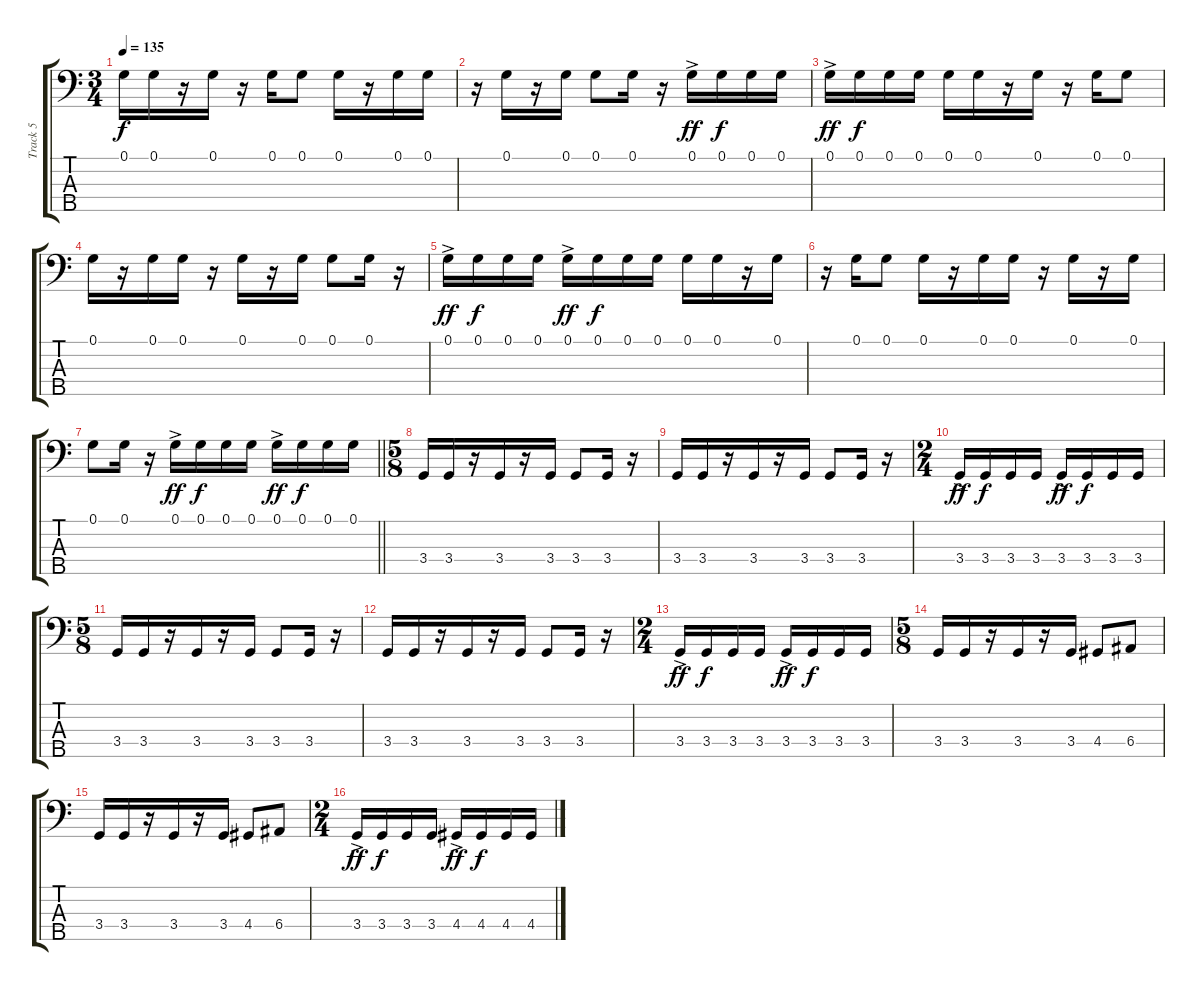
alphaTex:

\track ("Track 5" "Track 5") {instrument electricbassfinger}
\staff {score tabs}
\tuning (G2 D2 A1 E1 B0) {hide}
\ts (3 4)
\tempo 135
\clef f4
\ks c
0.1.16{dy f} 0.1.16 r.16 0.1.16 r.16 0.1.16 0.1.8 0.1.16 r.16 0.1.16 0.1.16 |
r.16 0.1.16 r.16 0.1.16 0.1.8 0.1.16 r.16 0.1{ac}.16{dy ff} 0.1.16{dy f} 0.1.16 0.1.16 |
0.1{ac}.16{dy ff} 0.1.16{dy f} 0.1.16 0.1.16 0.1.16 0.1.16 r.16 0.1.16 r.16 0.1.16 0.1.8 |
0.1.16 r.16 0.1.16 0.1.16 r.16 0.1.16 r.16 0.1.16 0.1.8 0.1.16 r.16 |
0.1{ac}.16{dy ff} 0.1.16{dy f} 0.1.16 0.1.16 0.1{ac}.16{dy ff} 0.1.16{dy f} 0.1.16 0.1.16 0.1.16 0.1.16 r.16 0.1.16 |
r.16 0.1.16 0.1.8 0.1.16 r.16 0.1.16 0.1.16 r.16 0.1.16 r.16 0.1.16 |
\barLineRight lightlight
0.1.8 0.1.16 r.16 0.1{ac}.16{dy ff} 0.1.16{dy f} 0.1.16 0.1.16 0.1{ac}.16{dy ff} 0.1.16{dy f} 0.1.16 0.1.16 |
\ts (5 8)
\section ("" "")
3.4.16{volume 13} 3.4.16 r.16 3.4.16 r.16 3.4.16 3.4.8 3.4.16 r.16 |
3.4.16 3.4.16 r.16 3.4.16 r.16 3.4.16 3.4.8 3.4.16 r.16 |
\ts (2 4)
3.4{ac}.16{dy ff} 3.4.16{dy f} 3.4.16 3.4.16 3.4{ac}.16{dy ff} 3.4.16{dy f} 3.4.16 3.4.16 |
\ts (5 8)
3.4.16 3.4.16 r.16 3.4.16 r.16 3.4.16 3.4.8 3.4.16 r.16 |
3.4.16 3.4.16 r.16 3.4.16 r.16 3.4.16 3.4.8 3.4.16 r.16 |
\ts (2 4)
3.4{ac}.16{dy ff} 3.4.16{dy f} 3.4.16 3.4.16 3.4{ac}.16{dy ff} 3.4.16{dy f} 3.4.16 3.4.16 |
\ts (5 8)
3.4.16 3.4.16 r.16 3.4.16 r.16 3.4.16 4.4.8 6.4.8 |
3.4.16 3.4.16 r.16 3.4.16 r.16 3.4.16 4.4.8 6.4.8 |
\ts (2 4)
3.4{ac}.16{dy ff} 3.4.16{dy f} 3.4.16 3.4.16 4.4{ac}.16{dy ff} 4.4.16{dy f} 4.4.16 4.4.16
